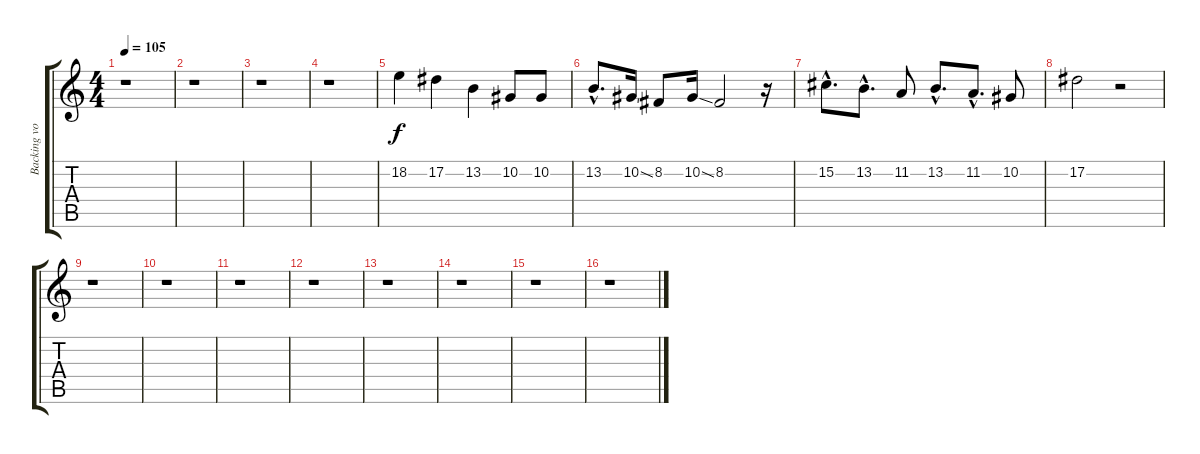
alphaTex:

\track ("Backing vocals" "Backing vo") {instrument lead1square}
\staff {score tabs}
\tuning (Eb4 Bb3 Gb3 Db3 Ab2 Eb2) {hide}
\ts (4 4)
\tempo 105
\clef g2
\ks c
r.1{dy f} |
r.1 |
r.1 |
r.1 |
18.2.4 17.2.4 13.2.4 10.2.8 10.2.8 |
13.2{hac}.8{d} 10.2{ss}.16 8.2.8 10.2{ss}.16 8.2.2 r.16 |
15.2{hac}.8{d} 13.2{hac}.8{d} 11.2.8 13.2{hac}.8{d} 11.2{hac}.8{d} 10.2.8 |
17.2.2 r.2 |
r.1 |
r.1 |
r.1 |
r.1 |
r.1 |
r.1 |
r.1 |
r.1
